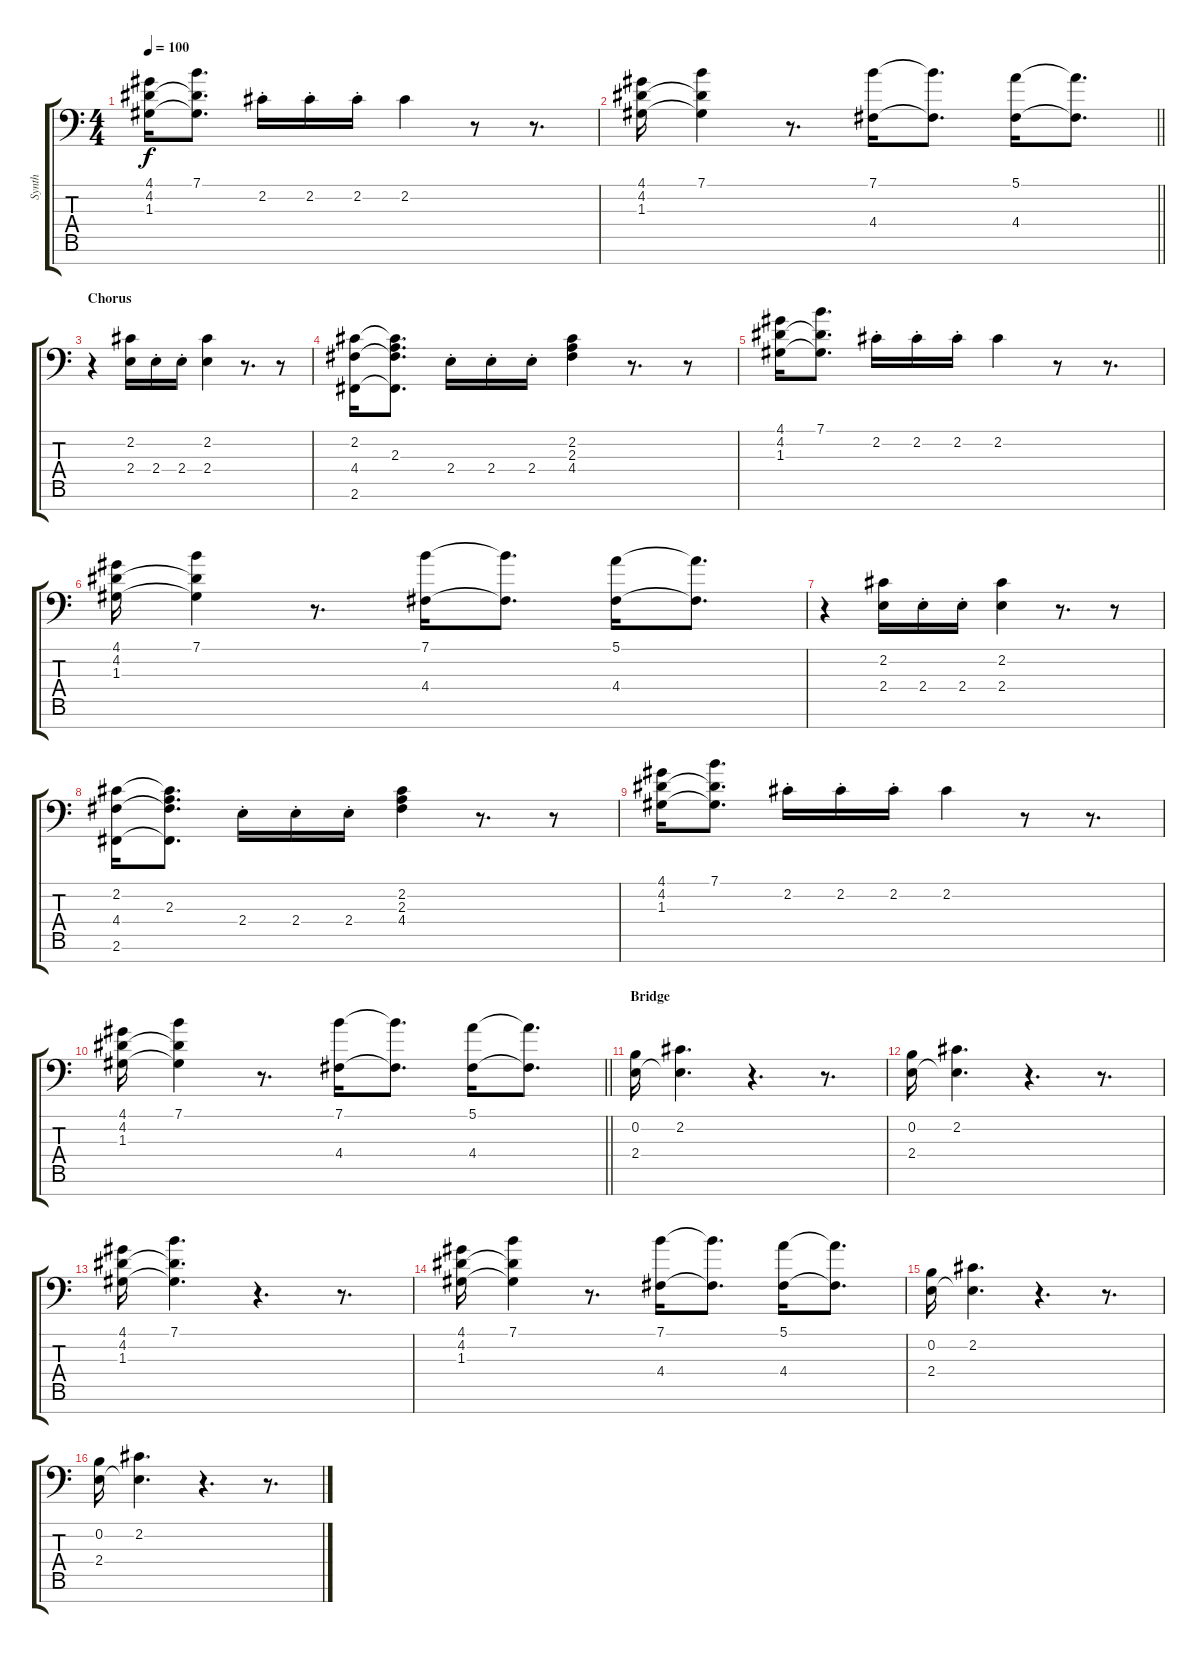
\track ("Synth" "Synth") {instrument lead2sawtooth}
\staff {score tabs}
\tuning (E4 B3 G3 D3 A2 E2 C-1) {hide}
\ts (4 4)
\tempo 100
\clef f4
\ks c
(4.1 4.2 1.3).16{dy f} (7.1 4.2{t} 1.3{t}).8{d} 2.2{st}.16 2.2{st}.16 2.2{st}.16 2.2.4 r.8 r.8{d} |
\barLineRight lightlight
(4.1 4.2 1.3).16 (7.1 4.2{t} 1.3{t}).4 r.8{d} (7.1 4.4).16 (7.1{t} 4.4{t}).8{d} (5.1 4.4).16 (5.1{t} 4.4{t}).8{d} |
\section ("" "Chorus")
r.4 (2.2 2.4).16 2.4{st}.16 2.4{st}.16 (2.2 2.4).4 r.8{d} r.8 |
(2.2 4.4 2.6).16 (2.2{t} 2.3 4.4{t} 2.6{t}).8{d} 2.4{st}.16 2.4{st}.16 2.4{st}.16 (2.2 2.3 4.4).4 r.8{d} r.8 |
(4.1 4.2 1.3).16 (7.1 4.2{t} 1.3{t}).8{d} 2.2{st}.16 2.2{st}.16 2.2{st}.16 2.2.4 r.8 r.8{d} |
(4.1 4.2 1.3).16 (7.1 4.2{t} 1.3{t}).4 r.8{d} (7.1 4.4).16 (7.1{t} 4.4{t}).8{d} (5.1 4.4).16 (5.1{t} 4.4{t}).8{d} |
r.4 (2.2 2.4).16 2.4{st}.16 2.4{st}.16 (2.2 2.4).4 r.8{d} r.8 |
(2.2 4.4 2.6).16 (2.2{t} 2.3 4.4{t} 2.6{t}).8{d} 2.4{st}.16 2.4{st}.16 2.4{st}.16 (2.2 2.3 4.4).4 r.8{d} r.8 |
(4.1 4.2 1.3).16 (7.1 4.2{t} 1.3{t}).8{d} 2.2{st}.16 2.2{st}.16 2.2{st}.16 2.2.4 r.8 r.8{d} |
\barLineRight lightlight
(4.1 4.2 1.3).16 (7.1 4.2{t} 1.3{t}).4 r.8{d} (7.1 4.4).16 (7.1{t} 4.4{t}).8{d} (5.1 4.4).16 (5.1{t} 4.4{t}).8{d} |
\section ("" "Bridge")
(0.2 2.4).16 (2.2 2.4{t}).4{d} r.4{d} r.8{d} |
(0.2 2.4).16 (2.2 2.4{t}).4{d} r.4{d} r.8{d} |
(4.1 4.2 1.3).16 (7.1 4.2{t} 1.3{t}).4{d} r.4{d} r.8{d} |
(4.1 4.2 1.3).16 (7.1 4.2{t} 1.3{t}).4 r.8{d} (7.1 4.4).16 (7.1{t} 4.4{t}).8{d} (5.1 4.4).16 (5.1{t} 4.4{t}).8{d} |
(0.2 2.4).16 (2.2 2.4{t}).4{d} r.4{d} r.8{d} |
(0.2 2.4).16 (2.2 2.4{t}).4{d} r.4{d} r.8{d}
